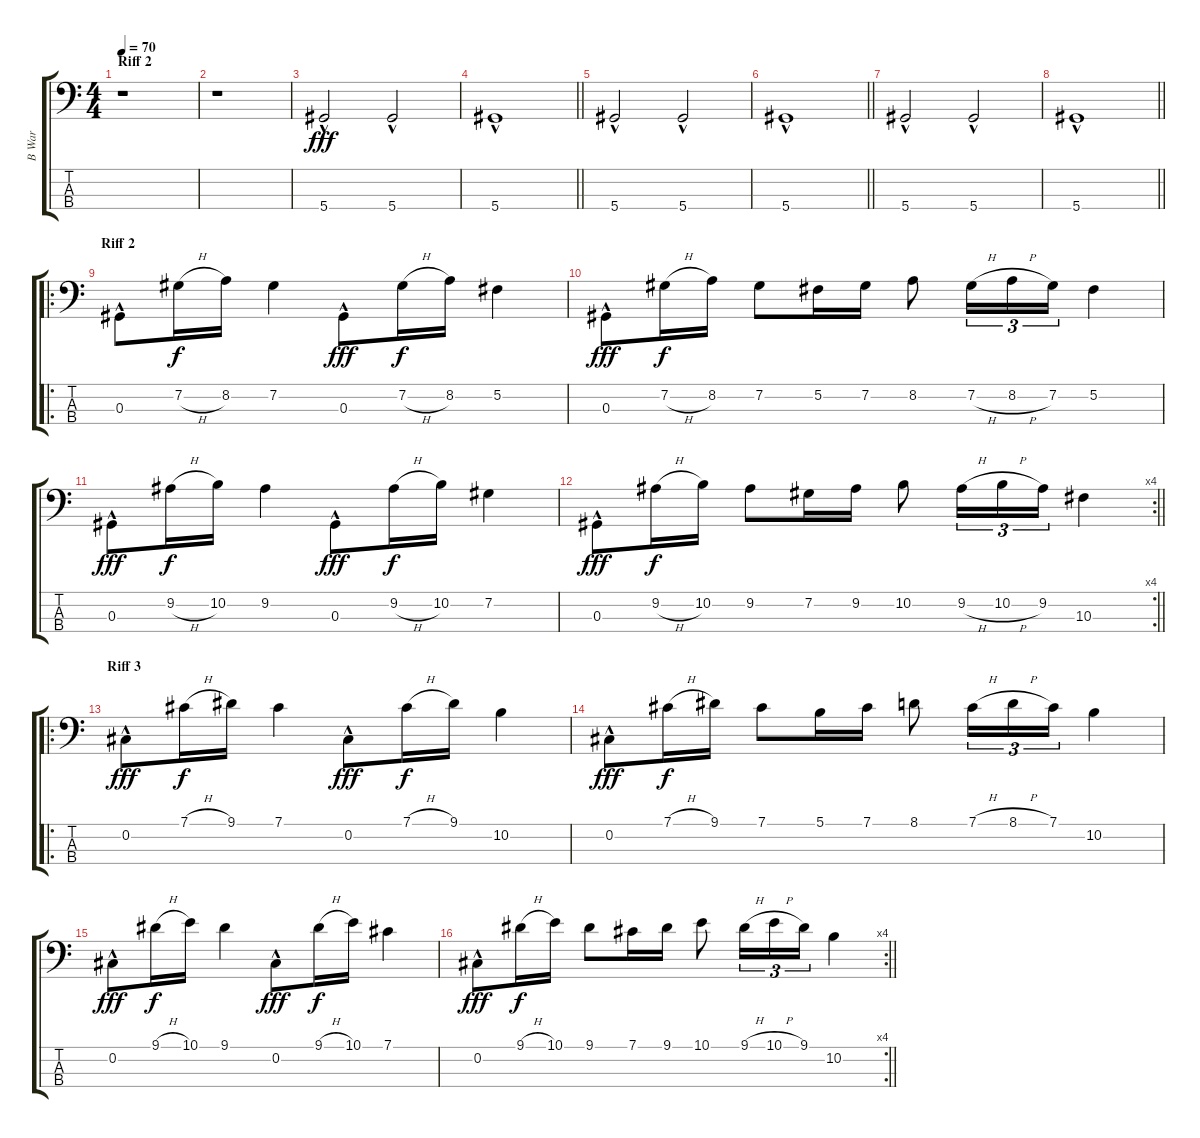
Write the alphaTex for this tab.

\track ("B War" "B War") {instrument electricbassfinger}
\staff {score tabs}
\tuning (Gb2 Db2 Ab1 Eb1) {hide}
\ts (4 4)
\section ("" "Riff 2")
\tempo 70
\clef f4
\ks c
r.1{dy f} |
r.1 |
5.4{hac}.2{dy fff} 5.4{hac}.2 |
\barLineRight lightlight
5.4{hac}.1 |
5.4{hac}.2 5.4{hac}.2 |
\barLineRight lightlight
5.4{hac}.1 |
5.4{hac}.2 5.4{hac}.2 |
\barLineRight lightlight
5.4{hac}.1 |
\ro
\section ("" "Riff 2")
0.3{hac}.8 7.2{h}.16{dy f} 8.2.16 7.2.4 0.3{hac}.8{dy fff} 7.2{h}.16{dy f} 8.2.16 5.2.4 |
0.3{hac}.8{dy fff} 7.2{h}.16{dy f} 8.2.16 7.2.8 5.2.16 7.2.16 8.2.8 7.2{h}.16{tu (3 2)} 8.2{h}.16{tu (3 2)} 7.2.16{tu (3 2)} 5.2.4 |
0.3{hac}.8{dy fff} 9.2{h}.16{dy f} 10.2.16 9.2.4 0.3{hac}.8{dy fff} 9.2{h}.16{dy f} 10.2.16 7.2.4 |
\rc 4
\barLineRight lightlight
0.3{hac}.8{dy fff} 9.2{h}.16{dy f} 10.2.16 9.2.8 7.2.16 9.2.16 10.2.8 9.2{h}.16{tu (3 2)} 10.2{h}.16{tu (3 2)} 9.2.16{tu (3 2)} 10.3.4 |
\ro
\section ("" "Riff 3")
0.2{hac}.8{dy fff} 7.1{h}.16{dy f} 9.1.16 7.1.4 0.2{hac}.8{dy fff} 7.1{h}.16{dy f} 9.1.16 10.2.4 |
0.2{hac}.8{dy fff} 7.1{h}.16{dy f} 9.1.16 7.1.8 5.1.16 7.1.16 8.1.8 7.1{h}.16{tu (3 2)} 8.1{h}.16{tu (3 2)} 7.1.16{tu (3 2)} 10.2.4 |
0.2{hac}.8{dy fff} 9.1{h}.16{dy f} 10.1.16 9.1.4 0.2{hac}.8{dy fff} 9.1{h}.16{dy f} 10.1.16 7.1.4 |
\rc 4
\barLineRight lightlight
0.2{hac}.8{dy fff} 9.1{h}.16{dy f} 10.1.16 9.1.8 7.1.16 9.1.16 10.1.8 9.1{h}.16{tu (3 2)} 10.1{h}.16{tu (3 2)} 9.1.16{tu (3 2)} 10.2.4
